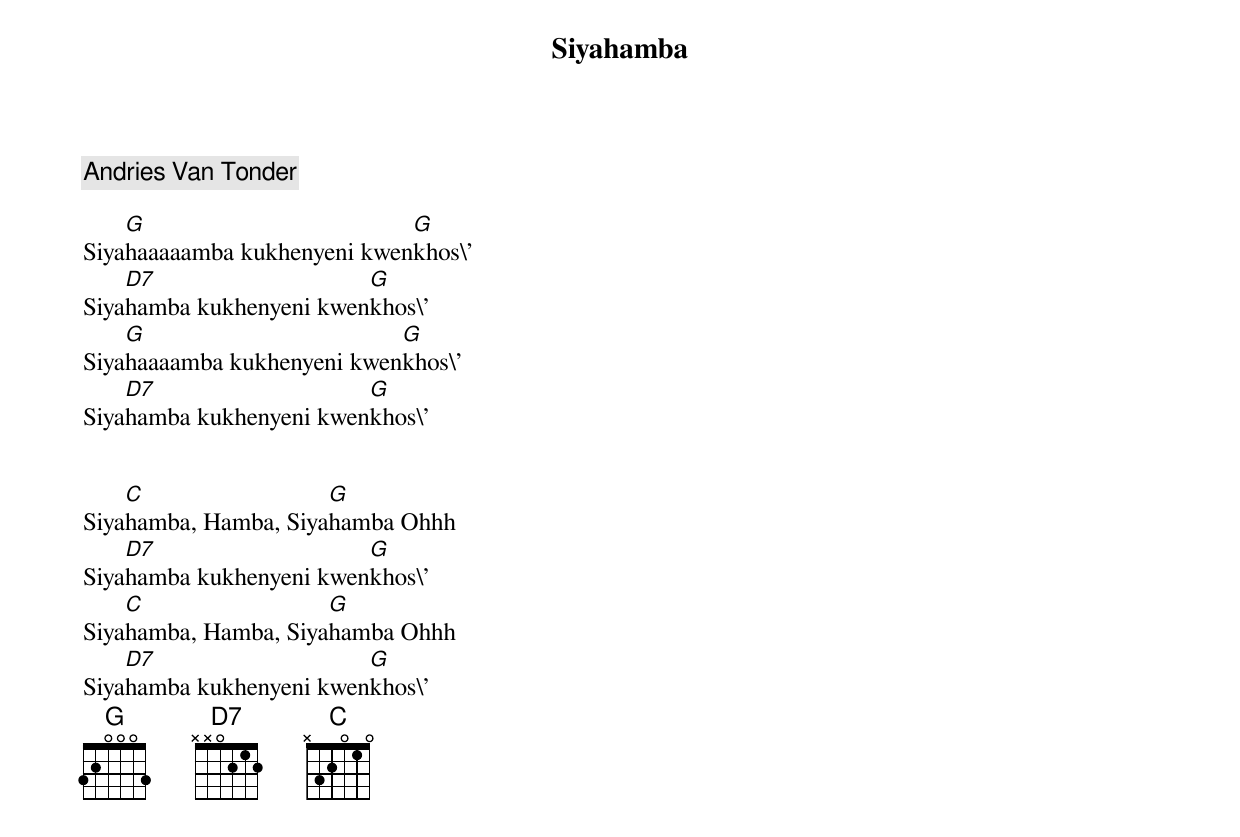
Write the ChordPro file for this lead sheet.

{title:Siyahamba}
{c:Andries Van Tonder}

Siya[G]haaaaamba kukhenyeni kwen[G]khos\'
Siya[D7]hamba kukhenyeni kwen[G]khos\'
Siya[G]haaaamba kukhenyeni kwen[G]khos\'
Siya[D7]hamba kukhenyeni kwen[G]khos\'


Siya[C]hamba, Hamba, Siya[G]hamba Ohhh
Siya[D7]hamba kukhenyeni kwen[G]khos\'
Siya[C]hamba, Hamba, Siya[G]hamba Ohhh
Siya[D7]hamba kukhenyeni kwen[G]khos\'
